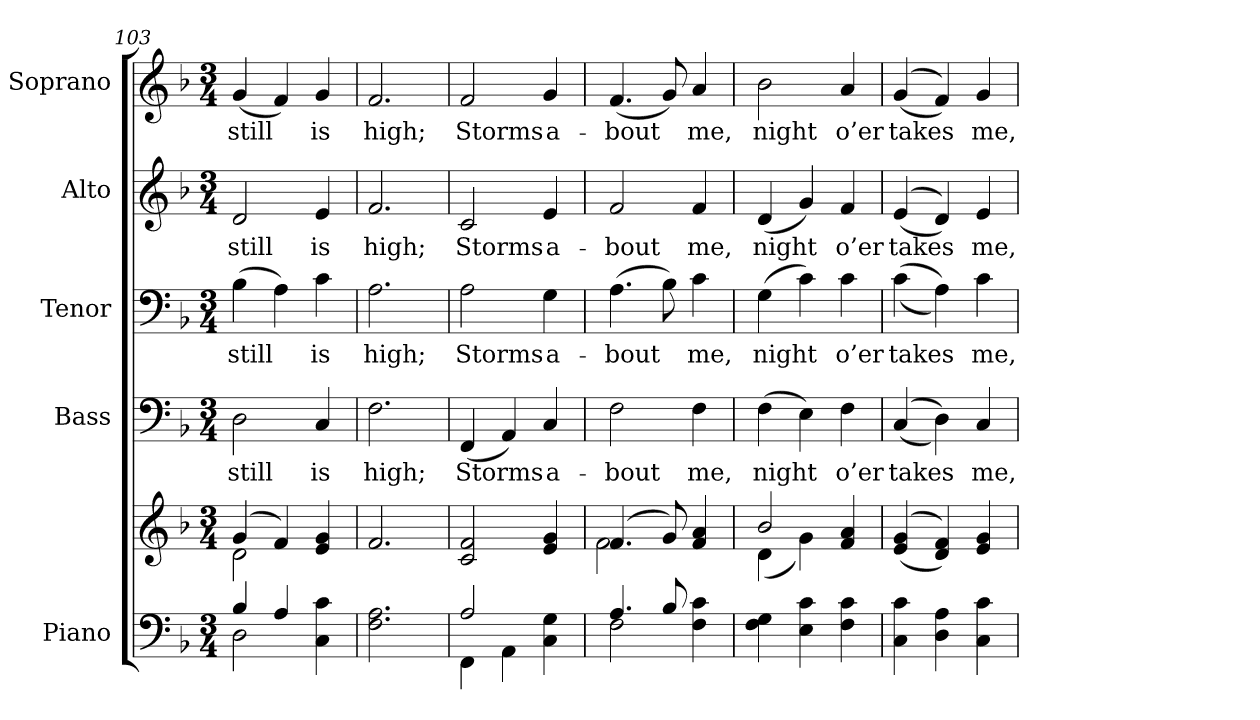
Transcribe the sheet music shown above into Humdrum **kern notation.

**kern	**kern	**kern	**text	**kern	**text	**kern	**text	**kern	**text
*part5	*part5	*part4	*part4	*part3	*part3	*part2	*part2	*part1	*part1
*staff6	*staff5	*staff4	*staff4	*staff3	*staff3	*staff2	*staff2	*staff1	*staff1
*I"Piano	*	*I"Bass	*	*I"Tenor	*	*I"Alto	*	*I"Soprano	*
*I'Pno.	*	*I'B.	*	*I'T.	*	*I'A.	*	*I'S.	*
*clefF4	*clefG2	*clefF4	*	*clefF4	*	*clefG2	*	*clefG2	*
*k[b-]	*k[b-]	*k[b-]	*	*k[b-]	*	*k[b-]	*	*k[b-]	*
*F:	*F:	*F:	*	*F:	*	*F:	*	*F:	*
*M3/4	*M3/4	*M3/4	*	*M3/4	*	*M3/4	*	*M3/4	*
=103	=103	=103	=103	=103	=103	=103	=103	=103	=103
*^	*^	*	*	*	*	*	*	*	*
!	!	!	!	!	!LO:LY:b:color=#000000	!	!	!	!	!	!
!	!	!	!	!	!	!	!LO:LY:b:color=#000000	!	!	!	!
!	!	!	!	!	!	!	!	!	!LO:LY:b:color=#000000	!	!
!	!	!	!	!	!	!	!	!	!	!	!LO:LY:b:color=#000000
4B-i/	2Di\	(4gi/	2di\	2Di\	still	(4B-i\	still	2di/	still	(4gi/	still
4Ai/	.	4fi/)	.	.	.	4Ai\)	.	.	.	4fi/)	.
!	!	!	!	!	!LO:LY:b:color=#000000	!	!	!	!	!	!
!	!	!	!	!	!	!	!LO:LY:b:color=#000000	!	!	!	!
!	!	!	!	!	!	!	!	!	!LO:LY:b:color=#000000	!	!
!	!	!	!	!	!	!	!	!	!	!	!LO:LY:b:color=#000000
4Ci\ 4ci	4ryy	4ei/ 4gi	4ryy	4Ci/	is	4ci\	is	4ei/	is	4gi/	is
*v	*v	*	*	*	*	*	*	*	*	*	*
*	*v	*v	*	*	*	*	*	*	*	*
=104	=104	=104	=104	=104	=104	=104	=104	=104	=104
*^	*^	*	*	*	*	*	*	*	*
!	!	!	!	!	!LO:LY:b:color=#000000	!	!	!	!	!	!
*v	*v	*	*	*	*	*	*	*	*	*	*
*	*v	*v	*	*	*	*	*	*	*	*
*^	*^	*	*	*	*	*	*	*	*
!	!	!	!	!	!	!	!LO:LY:b:color=#000000	!	!	!	!
*v	*v	*	*	*	*	*	*	*	*	*	*
*	*v	*v	*	*	*	*	*	*	*	*
*^	*^	*	*	*	*	*	*	*	*
!	!	!	!	!	!	!	!	!	!LO:LY:b:color=#000000	!	!
*v	*v	*	*	*	*	*	*	*	*	*	*
*	*v	*v	*	*	*	*	*	*	*	*
*^	*^	*	*	*	*	*	*	*	*
!	!	!	!	!	!	!	!	!	!	!	!LO:LY:b:color=#000000
*v	*v	*	*	*	*	*	*	*	*	*	*
*	*v	*v	*	*	*	*	*	*	*	*
2.Fi\ 2.Ai	2.fi/	2.Fi\	high;	2.Ai\	high;	2.fi/	high;	2.fi/	high;
!!LO:PB:g=z
=105	=105	=105	=105	=105	=105	=105	=105	=105	=105
*^	*	*	*	*	*	*	*	*	*
!	!	!	!	!LO:LY:b:color=#000000	!	!	!	!	!	!
!	!	!	!	!	!	!LO:LY:b:color=#000000	!	!	!	!
!	!	!	!	!	!	!	!	!LO:LY:b:color=#000000	!	!
!	!	!	!	!	!	!	!	!	!	!LO:LY:b:color=#000000
2Ai/	4FFi\	2ci/ 2fi	(4FFi/	Storms	2Ai\	Storms	2ci/	Storms	2fi/	Storms
.	4AAi\	.	4AAi/)	.	.	.	.	.	.	.
!	!	!	!	!LO:LY:b:color=#000000	!	!	!	!	!	!
!	!	!	!	!	!	!LO:LY:b:color=#000000	!	!	!	!
!	!	!	!	!	!	!	!	!LO:LY:b:color=#000000	!	!
!	!	!	!	!	!	!	!	!	!	!LO:LY:b:color=#000000
4Ci\ 4Gi	4ryy	4ei/ 4gi	4Ci/	a-	4Gi\	a-	4ei/	a-	4gi/	a-
=106	=106	=106	=106	=106	=106	=106	=106	=106	=106	=106
*	*	*^	*	*	*	*	*	*	*	*
!	!	!	!	!	!LO:LY:b:color=#000000	!	!	!	!	!	!
!	!	!	!	!	!	!	!LO:LY:b:color=#000000	!	!	!	!
!	!	!	!	!	!	!	!	!	!LO:LY:b:color=#000000	!	!
!	!	!	!	!	!	!	!	!	!	!	!LO:LY:b:color=#000000
4.Ai/	2Fi\	(4.fi/	2fi\	2Fi\	-bout	(4.Ai\	-bout	2fi/	-bout	(4.fi/	-bout
8B-i/	.	8gi/)	.	.	.	8B-i\)	.	.	.	8gi/)	.
!	!	!	!	!	!LO:LY:b:color=#000000	!	!	!	!	!	!
!	!	!	!	!	!	!	!LO:LY:b:color=#000000	!	!	!	!
!	!	!	!	!	!	!	!	!	!LO:LY:b:color=#000000	!	!
!	!	!	!	!	!	!	!	!	!	!	!LO:LY:b:color=#000000
4Fi\ 4ci	4ryy	4fi/ 4ai	4ryy	4Fi\	me,	4ci\	me,	4fi/	me,	4ai/	me,
=107	=107	=107	=107	=107	=107	=107	=107	=107	=107	=107	=107
!	!	!	!	!	!LO:LY:b:color=#000000	!	!	!	!	!	!
!	!	!	!	!	!	!	!LO:LY:b:color=#000000	!	!	!	!
!	!	!	!	!	!	!	!	!	!LO:LY:b:color=#000000	!	!
!	!	!	!	!	!	!	!	!	!	!	!LO:LY:b:color=#000000
4Fi\ 4Gi	4ryy	2b-i/	(4di\	(4Fi\	night	(4Gi\	night	(4di/	night	2b-i\	night
4Ei\ 4ci	4ryy	.	4gi\)	4Ei\)	.	4ci\)	.	4gi/)	.	.	.
!	!	!	!	!	!LO:LY:b:color=#000000	!	!	!	!	!	!
!	!	!	!	!	!	!	!LO:LY:b:color=#000000	!	!	!	!
!	!	!	!	!	!	!	!	!	!LO:LY:b:color=#000000	!	!
!	!	!	!	!	!	!	!	!	!	!	!LO:LY:b:color=#000000
4Fi\ 4ci	4ryy	4fi/ 4ai	4ryy	4Fi\	o’er	4ci\	o’er	4fi/	o’er	4ai/	o’er
*v	*v	*	*	*	*	*	*	*	*	*	*
*	*v	*v	*	*	*	*	*	*	*	*
=108	=108	=108	=108	=108	=108	=108	=108	=108	=108
*^	*^	*	*	*	*	*	*	*	*
!	!	!	!	!	!LO:LY:b:color=#000000	!	!	!	!	!	!
*v	*v	*	*	*	*	*	*	*	*	*	*
*	*v	*v	*	*	*	*	*	*	*	*
*^	*^	*	*	*	*	*	*	*	*
!	!	!	!	!	!	!	!LO:LY:b:color=#000000	!	!	!	!
*v	*v	*	*	*	*	*	*	*	*	*	*
*	*v	*v	*	*	*	*	*	*	*	*
*^	*^	*	*	*	*	*	*	*	*
!	!	!	!	!	!	!	!	!	!LO:LY:b:color=#000000	!	!
*v	*v	*	*	*	*	*	*	*	*	*	*
*	*v	*v	*	*	*	*	*	*	*	*
*^	*^	*	*	*	*	*	*	*	*
!	!	!	!	!	!	!	!	!	!	!	!LO:LY:b:color=#000000
*v	*v	*	*	*	*	*	*	*	*	*	*
*	*v	*v	*	*	*	*	*	*	*	*
4Ci\ 4ci	((4ei/ 4gi	((4Ci/	takes	((4ci\	takes	((4ei/	takes	((4gi/	takes
4Di\ 4Ai	4di/ 4fi))	4Di\))	.	4Ai\))	.	4di/))	.	4fi/))	.
!	!	!	!LO:LY:b:color=#000000	!	!	!	!	!	!
!	!	!	!	!	!LO:LY:b:color=#000000	!	!	!	!
!	!	!	!	!	!	!	!LO:LY:b:color=#000000	!	!
!	!	!	!	!	!	!	!	!	!LO:LY:b:color=#000000
4Ci\ 4ci	4ei/ 4gi	4Ci/	me,	4ci\	me,	4ei/	me,	4gi/	me,
=	=	=	=	=	=	=	=	=	=
*-	*-	*-	*-	*-	*-	*-	*-	*-	*-
